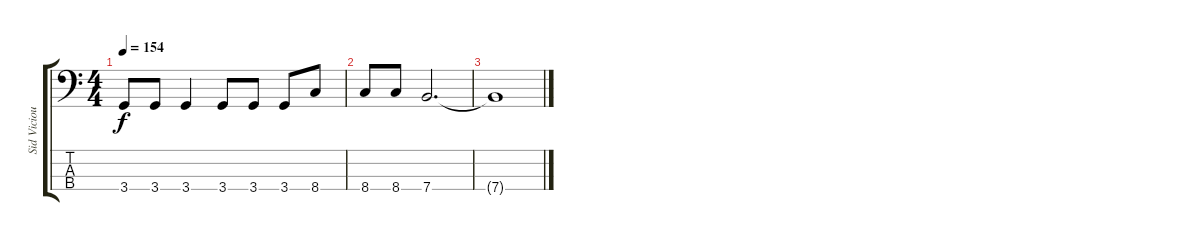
\track ("Sid Vicious" "Sid Viciou") {instrument electricbasspick}
\staff {score tabs}
\tuning (G2 D2 A1 E1) {hide}
\ts (4 4)
\tempo 154
\clef f4
\ks c
3.4{t}.8{dy f} 3.4.8 3.4.4 3.4.8 3.4.8 3.4.8 8.4.8 |
8.4.8 8.4.8 7.4.2{d} |
7.4{t}.1
